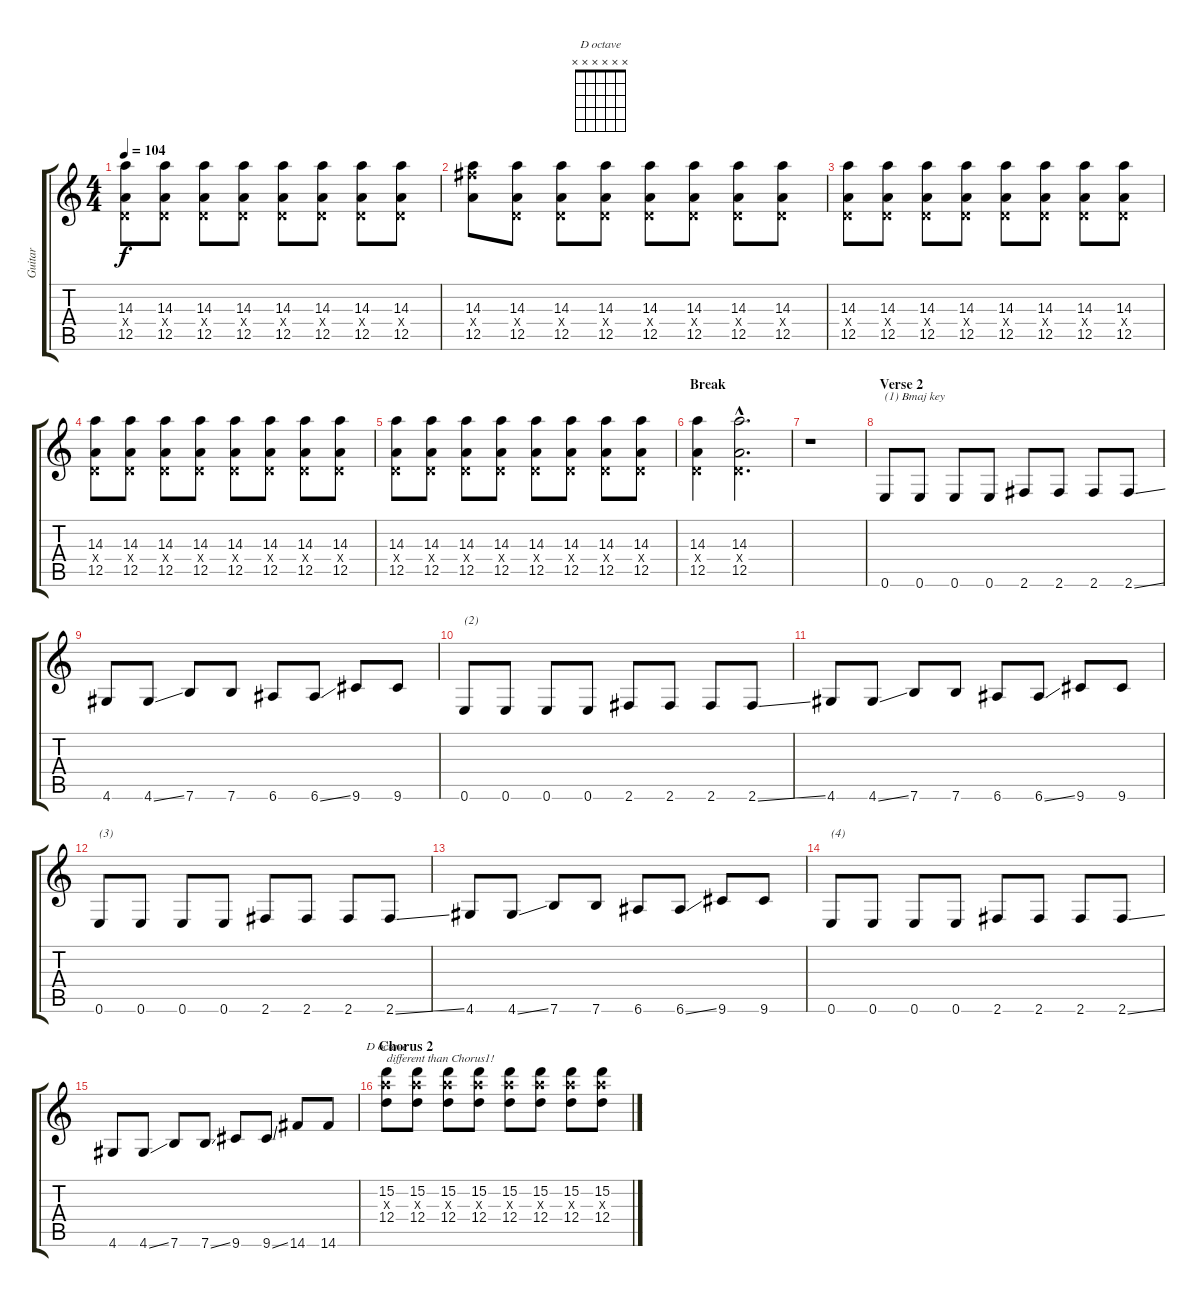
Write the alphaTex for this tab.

\track ("Guitar" "Guitar") {instrument overdrivenguitar}
\staff {score tabs}
\tuning (E4 B3 G3 D3 A2 E2) {hide}
\chord ("D octave" x x x x x x)
\ts (4 4)
\tempo 104
\clef g2
\ks c
(14.3 0.4{x} 12.5).8{dy f} (14.3 0.4{x} 12.5).8 (14.3 0.4{x} 12.5).8 (14.3 0.4{x} 12.5).8 (14.3 0.4{x} 12.5).8 (14.3 0.4{x} 12.5).8 (14.3 0.4{x} 12.5).8 (14.3 0.4{x} 12.5).8 |
(14.3 16.4{x} 12.5).8 (14.3 0.4{x} 12.5).8 (14.3 0.4{x} 12.5).8 (14.3 0.4{x} 12.5).8 (14.3 0.4{x} 12.5).8 (14.3 0.4{x} 12.5).8 (14.3 0.4{x} 12.5).8 (14.3 0.4{x} 12.5).8 |
(14.3 0.4{x} 12.5).8 (14.3 0.4{x} 12.5).8 (14.3 0.4{x} 12.5).8 (14.3 0.4{x} 12.5).8 (14.3 0.4{x} 12.5).8 (14.3 0.4{x} 12.5).8 (14.3 0.4{x} 12.5).8 (14.3 0.4{x} 12.5).8 |
(14.3 0.4{x} 12.5).8 (14.3 0.4{x} 12.5).8 (14.3 0.4{x} 12.5).8 (14.3 0.4{x} 12.5).8 (14.3 0.4{x} 12.5).8 (14.3 0.4{x} 12.5).8 (14.3 0.4{x} 12.5).8 (14.3 0.4{x} 12.5).8 |
(14.3 0.4{x} 12.5).8 (14.3 0.4{x} 12.5).8 (14.3 0.4{x} 12.5).8 (14.3 0.4{x} 12.5).8 (14.3 0.4{x} 12.5).8 (14.3 0.4{x} 12.5).8 (14.3 0.4{x} 12.5).8 (14.3 0.4{x} 12.5).8 |
\section ("" "Break")
(14.3 0.4{x} 12.5).4 (14.3{hac} 0.4{hac x} 12.5{hac}).2{d} |
r.1 |
\section ("" "Verse 2")
0.6.8{txt "(1) Bmaj key"} 0.6.8 0.6.8 0.6.8 2.6.8 2.6.8 2.6.8 2.6{ss}.8 |
4.6.8 4.6{ss}.8 7.6.8 7.6.8 6.6.8 6.6{ss}.8 9.6.8 9.6.8 |
0.6.8{txt "(2)"} 0.6.8 0.6.8 0.6.8 2.6.8 2.6.8 2.6.8 2.6{ss}.8 |
4.6.8 4.6{ss}.8 7.6.8 7.6.8 6.6.8 6.6{ss}.8 9.6.8 9.6.8 |
0.6.8{txt "(3)"} 0.6.8 0.6.8 0.6.8 2.6.8 2.6.8 2.6.8 2.6{ss}.8 |
4.6.8 4.6{ss}.8 7.6.8 7.6.8 6.6.8 6.6{ss}.8 9.6.8 9.6.8 |
0.6.8{txt "(4)"} 0.6.8 0.6.8 0.6.8 2.6.8 2.6.8 2.6.8 2.6{ss}.8 |
4.6.8 4.6{ss}.8 7.6.8 7.6{ss}.8 9.6.8 9.6{ss}.8 14.6.8 14.6.8 |
\section ("" "Chorus 2")
(15.2 14.3{x} 12.4).8{ch "D octave" txt "different than Chorus1!"} (15.2 14.3{x} 12.4).8 (15.2 14.3{x} 12.4).8 (15.2 14.3{x} 12.4).8 (15.2 14.3{x} 12.4).8 (15.2 14.3{x} 12.4).8 (15.2 14.3{x} 12.4).8 (15.2 14.3{x} 12.4).8
